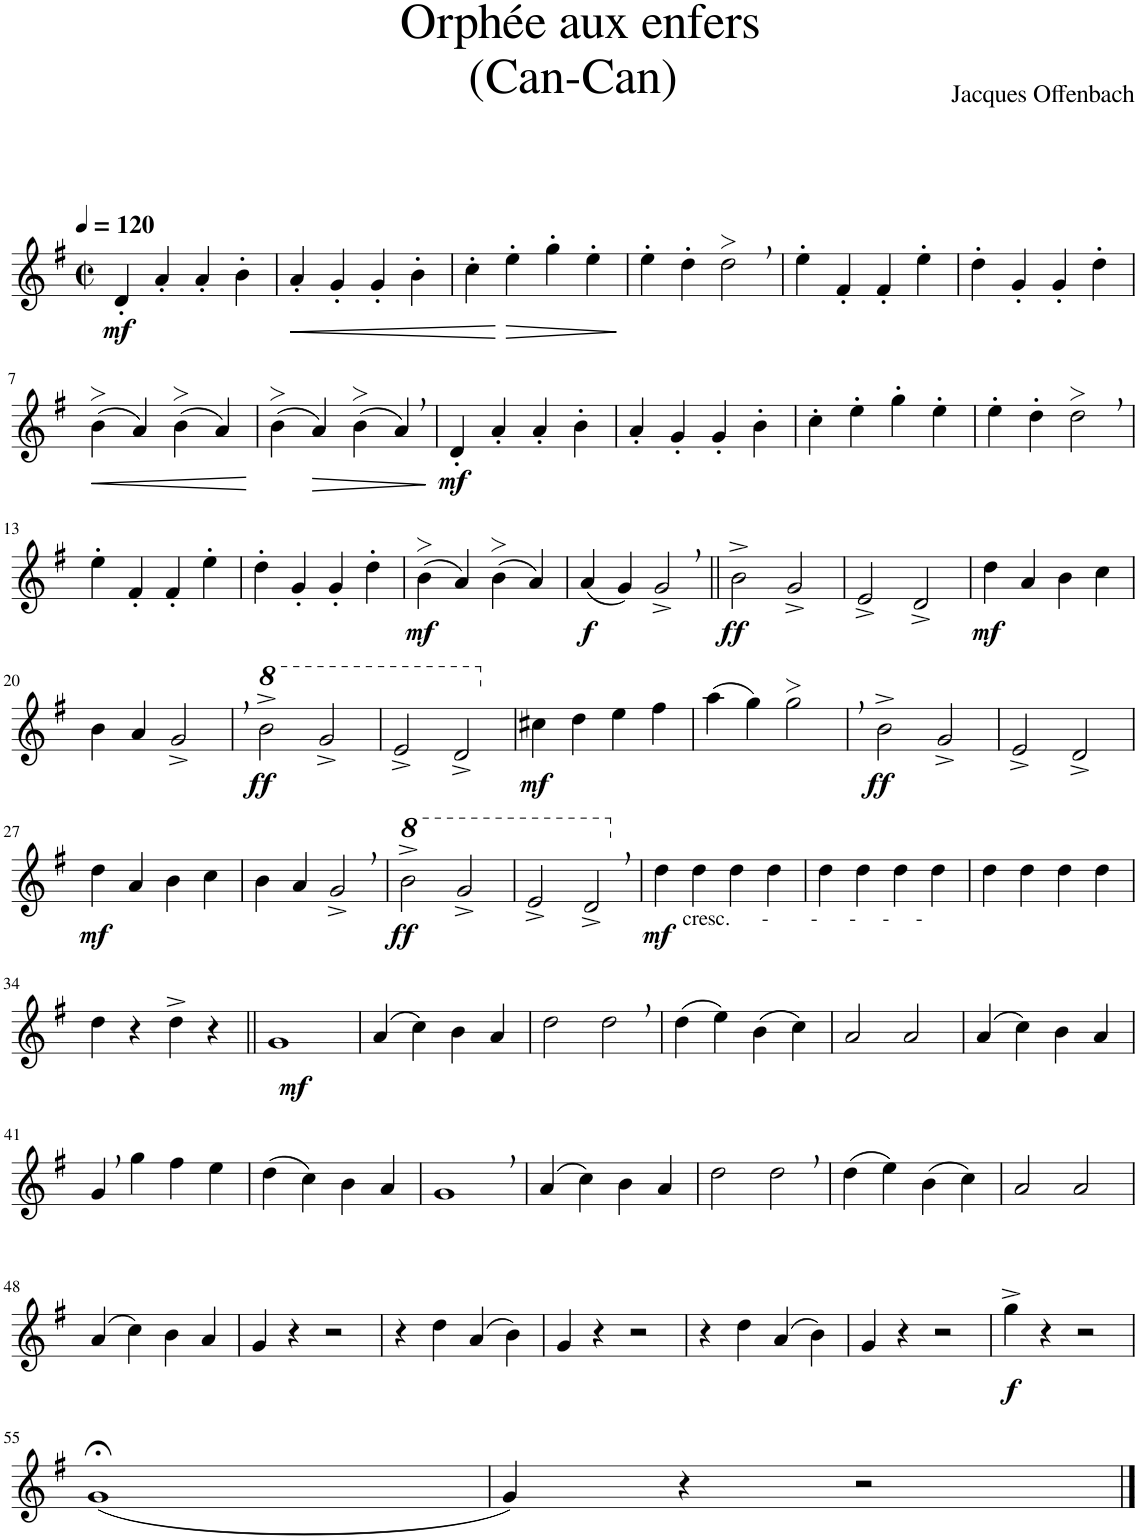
**kern	**dynam
*part1	*part1
*staff1	*staff1
*I"Piano	*
*I'Pno.	*
*clefG2	*
*k[f#]	*
*M2/2	*
*met(c|)	*
*MM120	*
=1	=1
!	!LO:DY:b
4d'/	mf
4a'/	.
4a'/	.
4b'\	.
=2	=2
!	!LO:HP:b
4a'/	<
4g'/	.
4g'/	.
4b'\	.
=3	=3
4cc'\	.
!	!LO:HP:n=1:b
4ee'\	[ >
4gg'\	.
4ee'\	.
.	]
=4	=4
4ee'\	.
4dd'\	.
2dd,>\	.
=5	=5
4ee'\	.
4f#'/	.
4f#'/	.
4ee'\	.
=6	=6
4dd'\	.
4g'/	.
4g'/	.
4dd'\	.
!!LO:LB:g=z
=7	=7
!	!LO:HP:b
(4b>\	<
4a/)	.
(4b>\	.
4a/)	.
.	[
=8	=8
(4b>\	.
!	!LO:HP:b
4a/)	>
(4b>\	.
4a,/)	.
.	]
=9	=9
!	!LO:DY:b
4d'/	mf
4a'/	.
4a'/	.
4b'\	.
=10	=10
4a'/	.
4g'/	.
4g'/	.
4b'\	.
=11	=11
4cc'\	.
4ee'\	.
4gg'\	.
4ee'\	.
=12	=12
4ee'\	.
4dd'\	.
2dd,>\	.
!!LO:LB:g=z
=13	=13
4ee'\	.
4f#'/	.
4f#'/	.
4ee'\	.
=14	=14
4dd'\	.
4g'/	.
4g'/	.
4dd'\	.
=15	=15
!	!LO:DY:b
(4b>\	mf
4a/)	.
(4b>\	.
4a/)	.
=16	=16
!	!LO:DY:b
(4a/	f
4g/)	.
2g^,/	.
=17||	=17||
!	!LO:DY:b
2b^\	ff
2g^/	.
=18	=18
2e^/	.
2d^/	.
=19	=19
!	!LO:DY:b
4dd\	mf
4a/	.
4b\	.
4cc\	.
!!LO:LB:g=z
=20	=20
4b\	.
4a/	.
2g^/	.
=21	=21
*8va	*
!	!LO:DY:b
2bb^\	ff
2gg^/	.
=22	=22
2ee^/	.
2dd^/	.
=23	=23
*X8va	*
!	!LO:DY:b
4cc#X\	mf
4dd\	.
4ee\	.
4ff#\	.
=24	=24
(4aa\	.
4gg\)	.
2gg>\	.
=25	=25
!	!LO:DY:b
2b^\	ff
2g^/	.
=26	=26
2e^/	.
2d^/	.
!!LO:LB:g=z
=27	=27
!	!LO:DY:b
4dd\	mf
4a/	.
4b\	.
4cc\	.
=28	=28
4b\	.
4a/	.
2g^,/	.
=29	=29
*8va	*
!	!LO:DY:b
2bb^\	ff
2gg^/	.
=30	=30
2ee^/	.
2dd^,/	.
=31	=31
*X8va	*
!LO:TX:b:t=cresc.      -        -      -     -     -	!
!	!LO:DY:b
4dd\	mf
4dd\	.
4dd\	.
4dd\	.
=32	=32
4dd\	.
4dd\	.
4dd\	.
4dd\	.
=33	=33
4dd\	.
4dd\	.
4dd\	.
4dd\	.
!!LO:LB:g=z
=34	=34
4dd\	.
4r	.
4dd^\	.
4r	.
=35||	=35||
!	!LO:DY:b
1g	mf
=36	=36
(4a/	.
4cc\)	.
4b\	.
4a/	.
=37	=37
2dd\	.
2dd,\	.
=38	=38
(4dd\	.
4ee\)	.
(4b\	.
4cc\)	.
=39	=39
2a/	.
2a/	.
=40	=40
(4a/	.
4cc\)	.
4b\	.
4a/	.
!!LO:LB:g=z
=41	=41
4g,/	.
4gg\	.
4ff#\	.
4ee\	.
=42	=42
(4dd\	.
4cc\)	.
4b\	.
4a/	.
=43	=43
1g,	.
=44	=44
(4a/	.
4cc\)	.
4b\	.
4a/	.
=45	=45
2dd\	.
2dd,\	.
=46	=46
(4dd\	.
4ee\)	.
(4b\	.
4cc\)	.
=47	=47
2a/	.
2a/	.
!!LO:LB:g=z
=48	=48
(4a/	.
4cc\)	.
4b\	.
4a/	.
=49	=49
4g/	.
4r	.
2r	.
=50	=50
4r	.
4dd\	.
(4a/	.
4b\)	.
=51	=51
4g/	.
4r	.
2r	.
=52	=52
4r	.
4dd\	.
(4a/	.
4b\)	.
=53	=53
4g/	.
4r	.
2r	.
=54	=54
!	!LO:DY:b
4gg^\	f
4r	.
2r	.
!!LO:LB:g=z
=55	=55
(1g;<	.
=56	=56
4g/)	.
4r	.
2r	.
==	==
*-	*-
